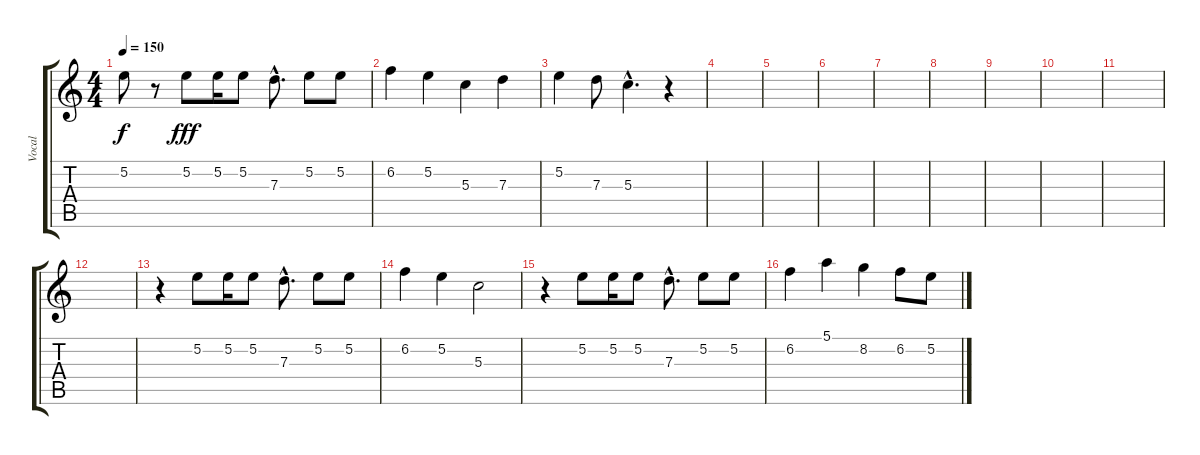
\track ("Vocal" "Vocal") {instrument overdrivenguitar}
\staff {score tabs}
\tuning (E4 B3 G3 D3 A2 E2) {hide}
\ts (4 4)
\tempo 150
\clef g2
\ks c
5.2{t}.8{dy f} r.8 5.2.8{dy fff} 5.2.16 5.2.8 7.3{hac}.8{d} 5.2.8 5.2.8 |
6.2.4 5.2.4 5.3.4 7.3.4 |
5.2.4 7.3.8 5.3{hac}.4{d} r.4 |
|
|
|
|
|
|
|
|
|
r.4 5.2.8 5.2.16 5.2.8 7.3{hac}.8{d} 5.2.8 5.2.8 |
6.2.4 5.2.4 5.3.2 |
r.4 5.2.8 5.2.16 5.2.8 7.3{hac}.8{d} 5.2.8 5.2.8 |
6.2.4 5.1.4 8.2.4 6.2.8 5.2.8
